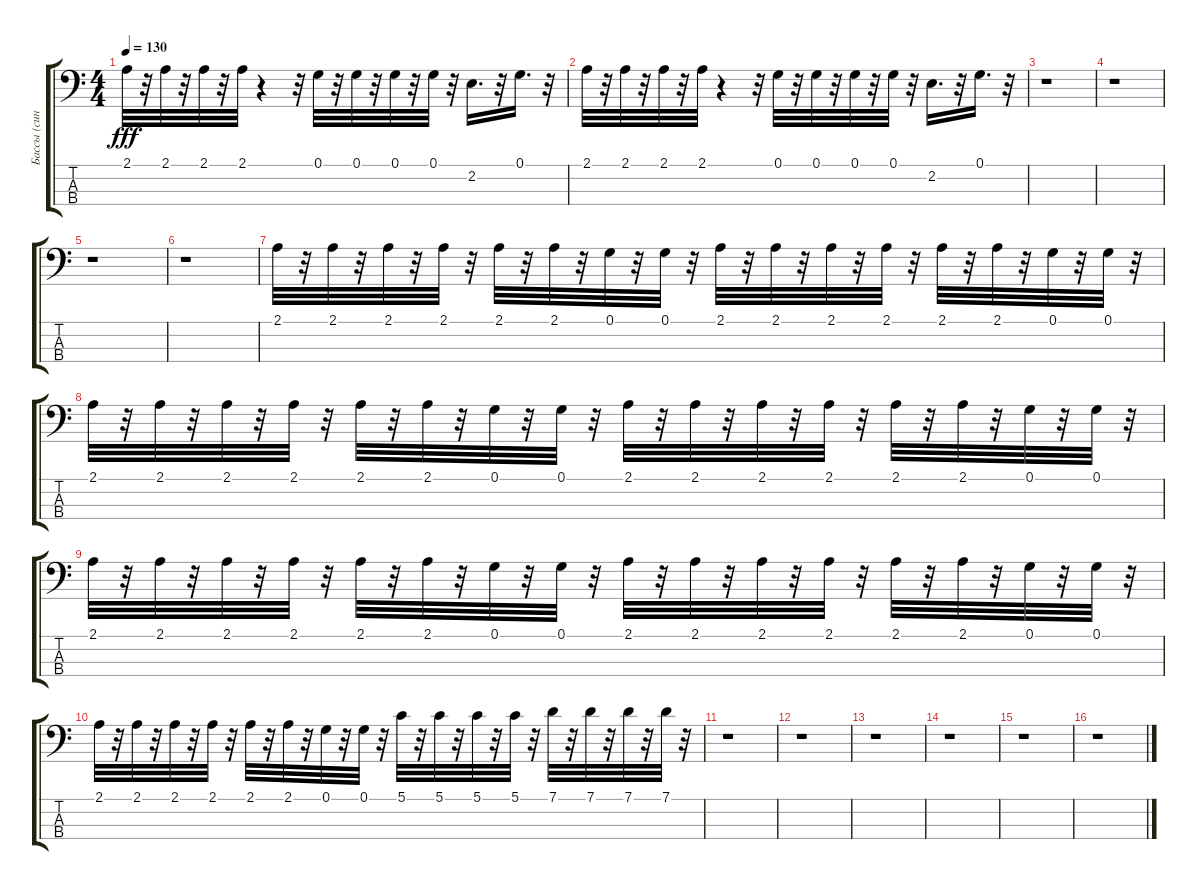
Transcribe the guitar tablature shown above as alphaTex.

\track ("Бассы (синтезатор)" "Бассы (син") {instrument synthbass1}
\staff {score tabs}
\tuning (G2 D2 A1 E1) {hide}
\ts (4 4)
\tempo 130
\clef f4
\ks c
2.1.32{dy fff} r.32 2.1.32 r.32 2.1.32 r.32 2.1.32 r.4 r.32 0.1.32 r.32 0.1.32 r.32 0.1.32 r.32 0.1.32 r.32 2.2.16{d} r.32 0.1.16{d} r.32 |
2.1.32 r.32 2.1.32 r.32 2.1.32 r.32 2.1.32 r.4 r.32 0.1.32 r.32 0.1.32 r.32 0.1.32 r.32 0.1.32 r.32 2.2.16{d} r.32 0.1.16{d} r.32 |
r.1 |
r.1 |
r.1 |
r.1 |
2.1.32 r.32 2.1.32 r.32 2.1.32 r.32 2.1.32 r.32 2.1.32 r.32 2.1.32 r.32 0.1.32 r.32 0.1.32 r.32 2.1.32 r.32 2.1.32 r.32 2.1.32 r.32 2.1.32 r.32 2.1.32 r.32 2.1.32 r.32 0.1.32 r.32 0.1.32 r.32 |
2.1.32 r.32 2.1.32 r.32 2.1.32 r.32 2.1.32 r.32 2.1.32 r.32 2.1.32 r.32 0.1.32 r.32 0.1.32 r.32 2.1.32 r.32 2.1.32 r.32 2.1.32 r.32 2.1.32 r.32 2.1.32 r.32 2.1.32 r.32 0.1.32 r.32 0.1.32 r.32 |
2.1.32 r.32 2.1.32 r.32 2.1.32 r.32 2.1.32 r.32 2.1.32 r.32 2.1.32 r.32 0.1.32 r.32 0.1.32 r.32 2.1.32 r.32 2.1.32 r.32 2.1.32 r.32 2.1.32 r.32 2.1.32 r.32 2.1.32 r.32 0.1.32 r.32 0.1.32 r.32 |
2.1.32 r.32 2.1.32 r.32 2.1.32 r.32 2.1.32 r.32 2.1.32 r.32 2.1.32 r.32 0.1.32 r.32 0.1.32 r.32 5.1.32 r.32 5.1.32 r.32 5.1.32 r.32 5.1.32 r.32 7.1.32 r.32 7.1.32 r.32 7.1.32 r.32 7.1.32 r.32 |
r.1 |
r.1 |
r.1 |
r.1 |
r.1 |
r.1
